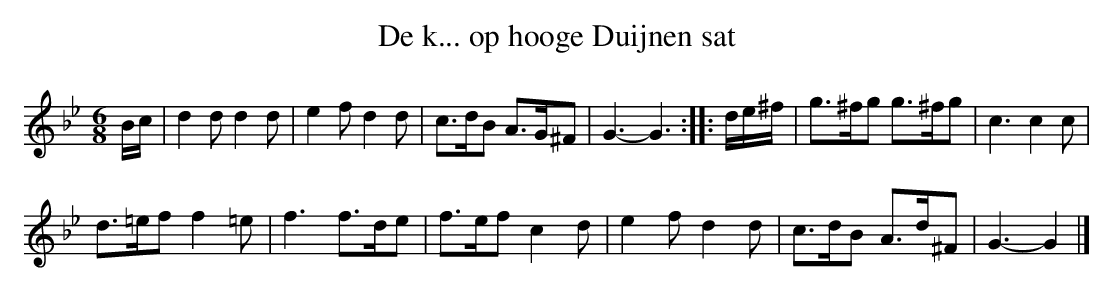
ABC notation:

X:1
T:De k... op hooge Duijnen sat
M:6/8
K:Gmin
B/c/|d2dd2d|e2fd2d|c>dB A>G^F|G3-G3:||:d/e/^f/|g>^fg g>^fg|c3c2c|
d>=eff2=e|f3f>de|f>efc2d|e2fd2d|c>dB A>d^F|G3-G2|]
